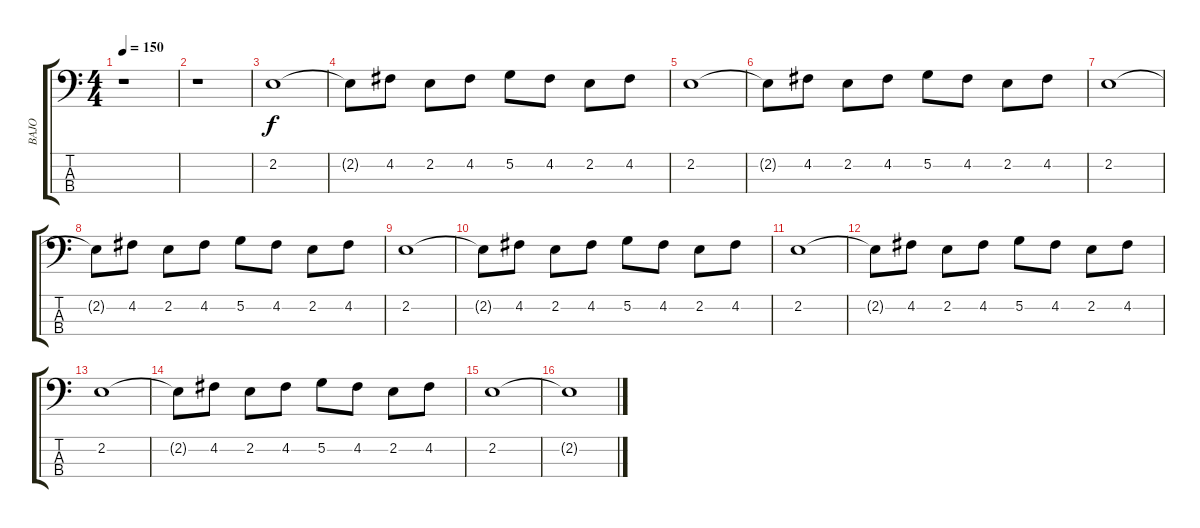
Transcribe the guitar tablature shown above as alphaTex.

\track ("BAJO" "BAJO") {instrument electricbassfinger}
\staff {score tabs}
\tuning (G2 D2 A1 E1) {hide}
\ts (4 4)
\tempo 150
\clef f4
\ks c
r.1{dy f} |
r.1 |
2.2.1 |
2.2{t}.8 4.2.8 2.2.8 4.2.8 5.2.8 4.2.8 2.2.8 4.2.8 |
2.2.1 |
2.2{t}.8 4.2.8 2.2.8 4.2.8 5.2.8 4.2.8 2.2.8 4.2.8 |
2.2.1 |
2.2{t}.8 4.2.8 2.2.8 4.2.8 5.2.8 4.2.8 2.2.8 4.2.8 |
2.2.1 |
2.2{t}.8 4.2.8 2.2.8 4.2.8 5.2.8 4.2.8 2.2.8 4.2.8 |
2.2.1 |
2.2{t}.8 4.2.8 2.2.8 4.2.8 5.2.8 4.2.8 2.2.8 4.2.8 |
2.2.1 |
2.2{t}.8 4.2.8 2.2.8 4.2.8 5.2.8 4.2.8 2.2.8 4.2.8 |
2.2.1 |
2.2{t}.1
